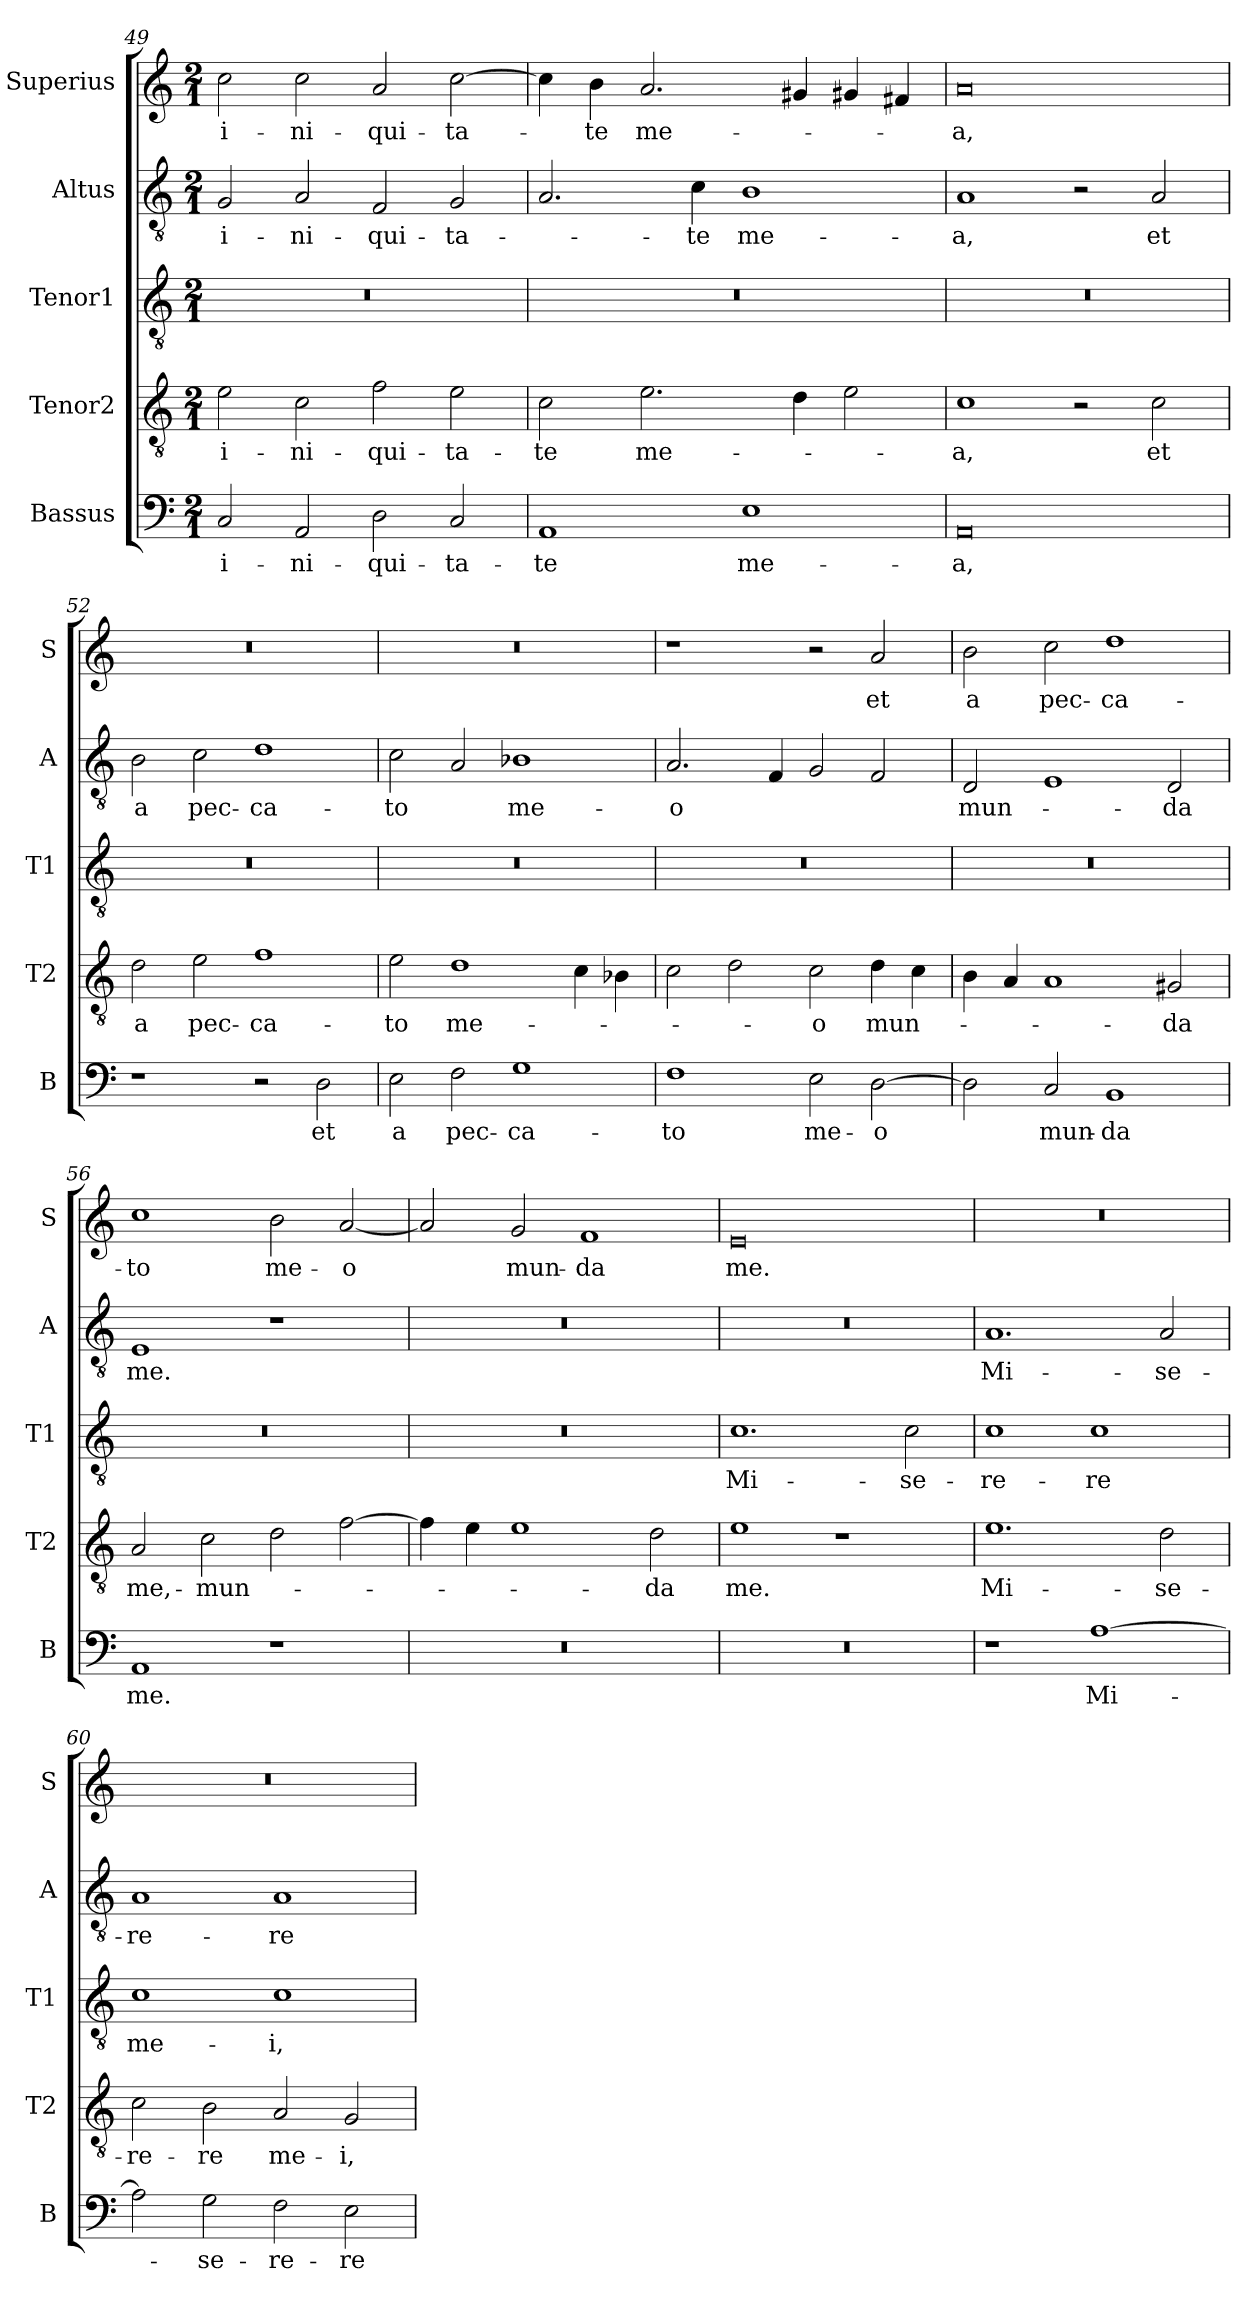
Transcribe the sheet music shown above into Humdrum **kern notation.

**kern	**text	**kern	**text	**kern	**text	**kern	**text	**kern	**text
*part5	*part5	*part4	*part4	*part3	*part3	*part2	*part2	*part1	*part1
*staff5	*staff5	*staff4	*staff4	*staff3	*staff3	*staff2	*staff2	*staff1	*staff1
*I"Bassus	*	*I"Tenor2	*	*I"Tenor1	*	*I"Altus	*	*I"Superius	*
*I'B	*	*I'T2	*	*I'T1	*	*I'A	*	*I'S	*
*clefF4	*	*clefGv2	*	*clefGv2	*	*clefGv2	*	*clefG2	*
*k[]	*	*k[]	*	*k[]	*	*k[]	*	*k[]	*
*M2/1	*	*M2/1	*	*M2/1	*	*M2/1	*	*M2/1	*
=49	=49	=49	=49	=49	=49	=49	=49	=49	=49
2C	i-	2e	i-	0r	.	2G	i-	2cc	i-
2AA	-ni-	2c	-ni-	.	.	2A	-ni-	2cc	-ni-
2D	-qui-	2f	-qui-	.	.	2F	-qui-	2a	-qui-
2C	-ta-	2e	-ta-	.	.	2G	-ta-	[2cc	-ta-
=50	=50	=50	=50	=50	=50	=50	=50	=50	=50
1AA	-te	2c	-te	0r	.	2.A	.	4cc]	.
.	.	.	.	.	.	.	.	4b	-te
.	.	2.e	me-	.	.	.	.	2.a	me-
.	.	.	.	.	.	4c	-te	.	.
1E	me-	.	.	.	.	1B	me-	.	.
.	.	4d	.	.	.	.	.	4g#X	.
.	.	2e	.	.	.	.	.	4g#X	.
.	.	.	.	.	.	.	.	4f#X	.
=51	=51	=51	=51	=51	=51	=51	=51	=51	=51
0AA	-a,	1c	a,	0r	.	1A	-a,	0a	-a,
.	.	2r	.	.	.	2r	.	.	.
.	.	2c	et	.	.	2A	et	.	.
=52	=52	=52	=52	=52	=52	=52	=52	=52	=52
1r	.	2d	a	0r	.	2B	a	0r	.
.	.	2e	pec-	.	.	2c	pec-	.	.
2r	.	1f	-ca-	.	.	1d	-ca-	.	.
2D	et	.	.	.	.	.	.	.	.
=53	=53	=53	=53	=53	=53	=53	=53	=53	=53
2E	a	2e	-to	0r	.	2c	-to	0r	.
2F	pec-	1d	me-	.	.	2A	.	.	.
1G	-ca-	.	.	.	.	1B-X	me-	.	.
.	.	4c	.	.	.	.	.	.	.
.	.	4B-X	.	.	.	.	.	.	.
=54	=54	=54	=54	=54	=54	=54	=54	=54	=54
1F	-to	2c	.	0r	.	2.A	-o	1r	.
.	.	2d	.	.	.	.	.	.	.
.	.	.	.	.	.	4F	.	.	.
2E	me-	2c	-o	.	.	2G	.	2r	.
[2D	-o	4d	mun-	.	.	2F	.	2a	et
.	.	4c	.	.	.	.	.	.	.
=55	=55	=55	=55	=55	=55	=55	=55	=55	=55
2D]	.	4B	.	0r	.	2D	mun-	2b	a
.	.	4A	.	.	.	.	.	.	.
2C	mun-	1A	.	.	.	1E	.	2cc	pec-
1BB	-da	.	.	.	.	.	.	1dd	-ca-
.	.	2G#X	-da	.	.	2D	-da	.	.
=56	=56	=56	=56	=56	=56	=56	=56	=56	=56
1AA	me.	2A	me,-	0r	.	1E	me.	1cc	-to
.	.	2c	-mun-	.	.	.	.	.	.
1r	.	2d	.	.	.	1r	.	2b	me-
.	.	[2f	.	.	.	.	.	[2a	-o
=57	=57	=57	=57	=57	=57	=57	=57	=57	=57
0r	.	4f]	.	0r	.	0r	.	2a]	.
.	.	4e	.	.	.	.	.	.	.
.	.	1e	.	.	.	.	.	2g	mun-
.	.	.	.	.	.	.	.	1f	-da
.	.	2d	-da	.	.	.	.	.	.
=58	=58	=58	=58	=58	=58	=58	=58	=58	=58
0r	.	1e	me.	1.c	Mi-	0r	.	0e	me.
.	.	1r	.	.	.	.	.	.	.
.	.	.	.	2c	-se-	.	.	.	.
=59	=59	=59	=59	=59	=59	=59	=59	=59	=59
1r	.	1.e	Mi-	1c	-re-	1.A	Mi-	0r	.
[1A	Mi-	.	.	1c	-re	.	.	.	.
.	.	2d	-se-	.	.	2A	-se-	.	.
=60	=60	=60	=60	=60	=60	=60	=60	=60	=60
2A]	.	2c	-re-	1c	me-	1A	-re-	0r	.
2G	-se-	2B	-re	.	.	.	.	.	.
2F	-re-	2A	me-	1c	-i,	1A	-re	.	.
2E	-re	2G	-i,	.	.	.	.	.	.
=	=	=	=	=	=	=	=	=	=
*-	*-	*-	*-	*-	*-	*-	*-	*-	*-
